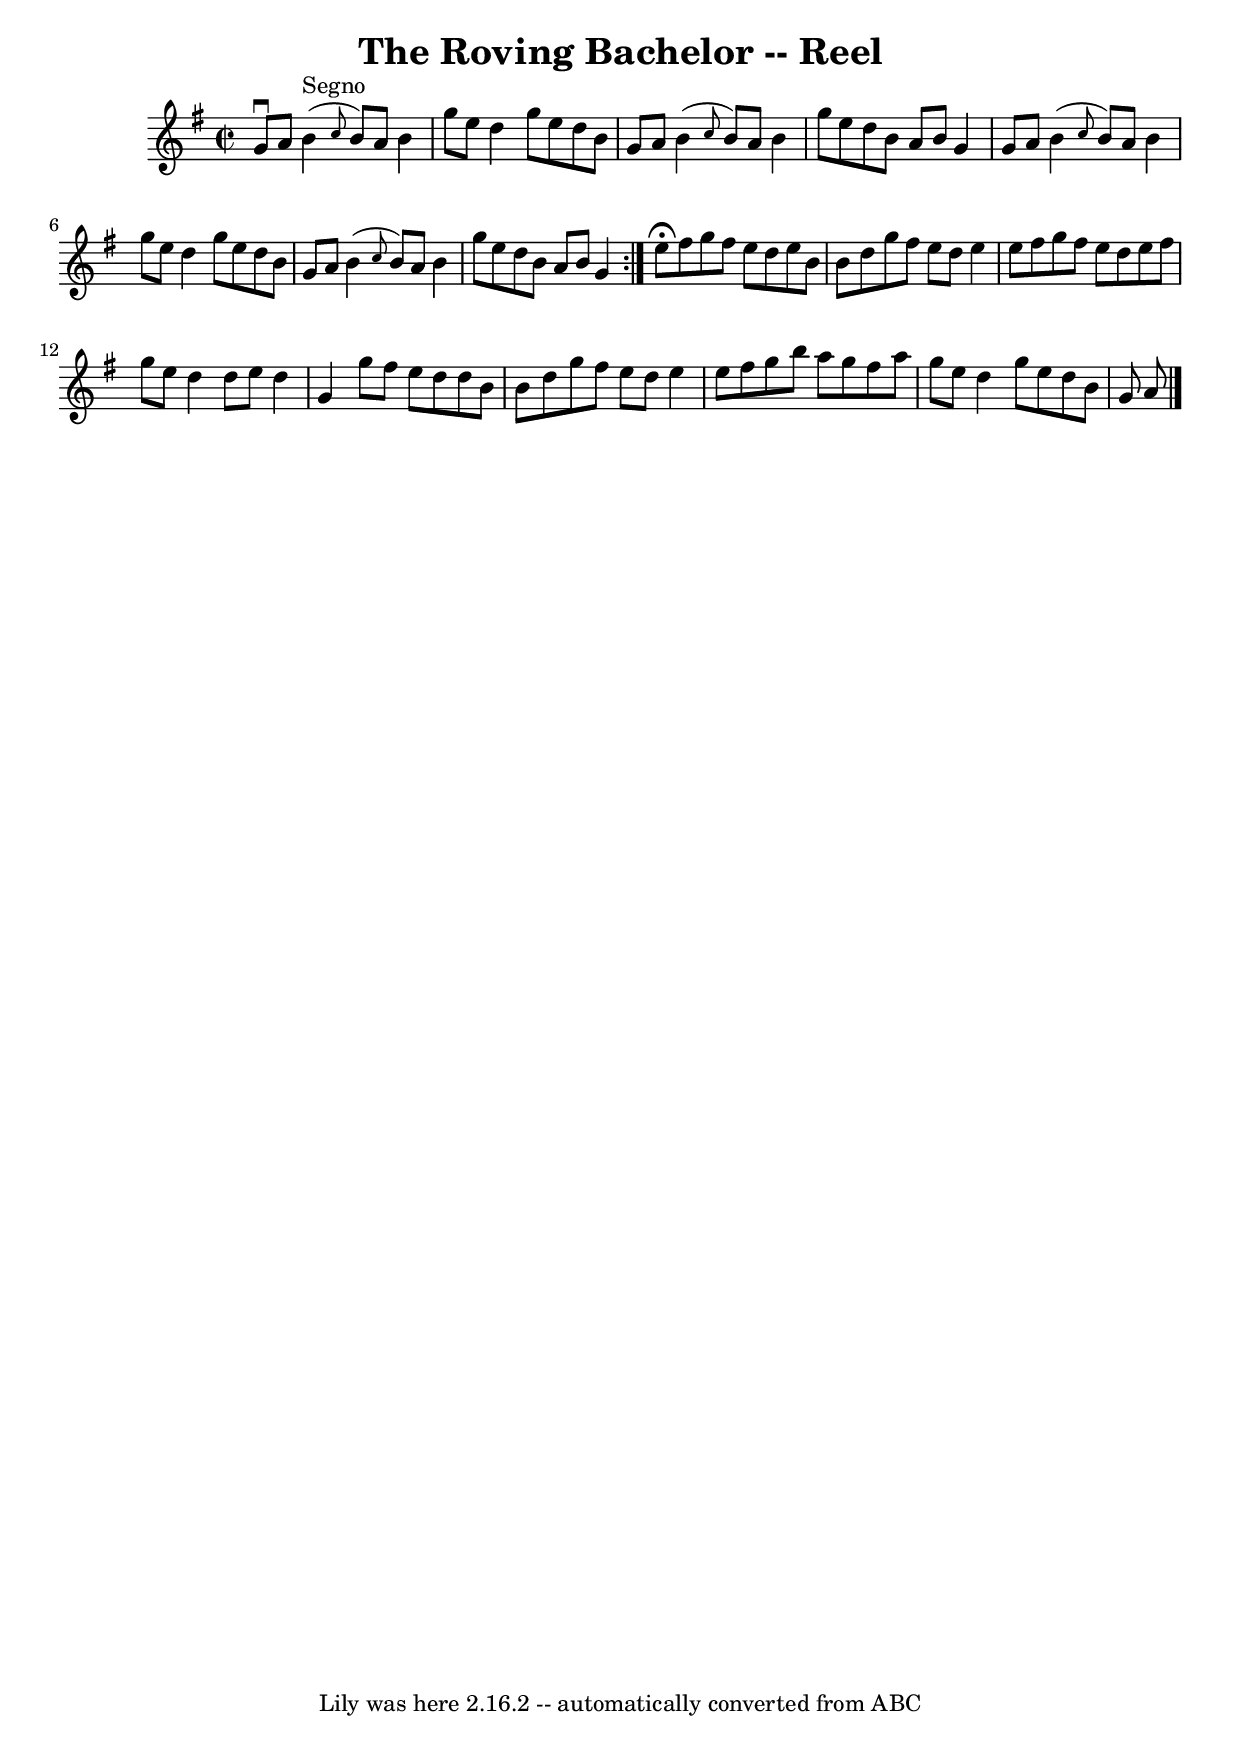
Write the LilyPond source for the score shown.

\version "2.7.40"
\include "Mammoth.ily"
\header {
	%% book = "Ryan's Mammoth Collection"
	crossRefNumber = "1"
	footnotes = ""
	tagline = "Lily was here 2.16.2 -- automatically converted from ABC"
	title = "The Roving Bachelor -- Reel"
}
voicedefault =  {


\repeat volta 2 {
\override Staff.TimeSignature #'style = #'C
 \time 2/2 \key g \major g'8^\downbow a'8    |
 b'4^"Segno"(
\grace { c''8  } b'8) a'8 b'4 g''8 e''8  |
 d''4    
g''8 e''8 d''8 b'8 g'8 a'8  |
 b'4 (\grace { c''8  } 
 b'8) a'8 b'4 g''8 e''8  |
 d''8 b'8 a'8 b'8    
g'4 g'8 a'8  |
 b'4 (\grace { c''8  } b'8) a'8    
b'4 g''8 e''8  |
 d''4 g''8 e''8 d''8 b'8 g'8    
a'8  |
 b'4 (\grace { c''8  } b'8) a'8 b'4 g''8    
e''8  |
 d''8 b'8 a'8 b'8 g'4    } e''8^\fermata   
fis''8  |
 g''8 fis''8 e''8 d''8 e''8 b'8 b'8 d''8 
 |
 g''8 fis''8 e''8 d''8 e''4 e''8 fis''8  |
  
 g''8 fis''8 e''8 d''8 e''8 fis''8 g''8 e''8  |
   
d''4 d''8 e''8 d''4 g'4  |
 g''8 fis''8 e''8    
d''8 d''8 b'8 b'8 d''8  |
 g''8 fis''8 e''8 d''8   
 e''4 e''8 fis''8  |
 g''8 b''8 a''8 g''8 fis''8    
a''8 g''8 e''8  |
 d''4 g''8 e''8 d''8 b'8 g'8    
a'8    \bar "|."   
}

\score{
    <<

	\context Staff="default"
	{
	    \voicedefault 
	}

    >>
	\layout {
	}
	\midi {}
}
